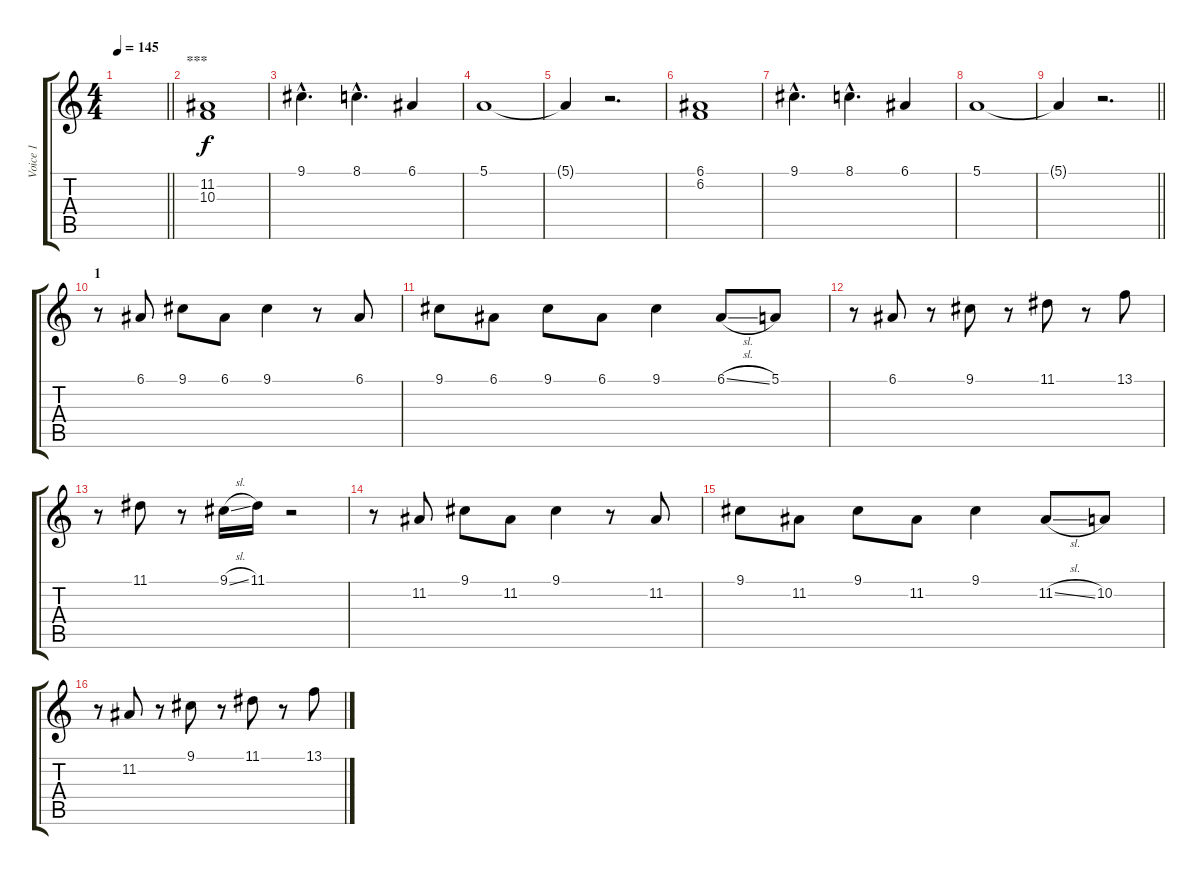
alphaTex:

\track ("Voice 1" "Voice 1") {instrument electricpiano1}
\staff {score tabs}
\tuning (E4 B3 G3 D3 A2 E2) {hide}
\ts (4 4)
\tempo 145
\clef g2
\barLineRight lightlight
\ks c
|
\section ("" "***")
(11.2 10.3).1 |
9.1{hac}.4{d} 8.1{hac}.4{d} 6.1.4 |
5.1.1 |
5.1{t}.4 r.2{d} |
(6.1 6.2).1 |
9.1{hac}.4{d} 8.1{hac}.4{d} 6.1.4 |
5.1.1 |
\barLineRight lightlight
5.1{t}.4 r.2{d} |
\section ("" "1")
r.8 6.1.8 9.1.8 6.1.8 9.1.4 r.8 6.1.8 |
9.1.8 6.1.8 9.1.8 6.1.8 9.1.4 6.1{sl}.8 5.1.8 |
r.8 6.1.8 r.8 9.1.8 r.8 11.1.8 r.8 13.1.8 |
r.8 11.1.8 r.8 9.1{sl}.16 11.1.16 r.2 |
r.8 11.2.8 9.1.8 11.2.8 9.1.4 r.8 11.2.8 |
9.1.8 11.2.8 9.1.8 11.2.8 9.1.4 11.2{sl}.8 10.2.8 |
r.8 11.2.8 r.8 9.1.8 r.8 11.1.8 r.8 13.1.8
